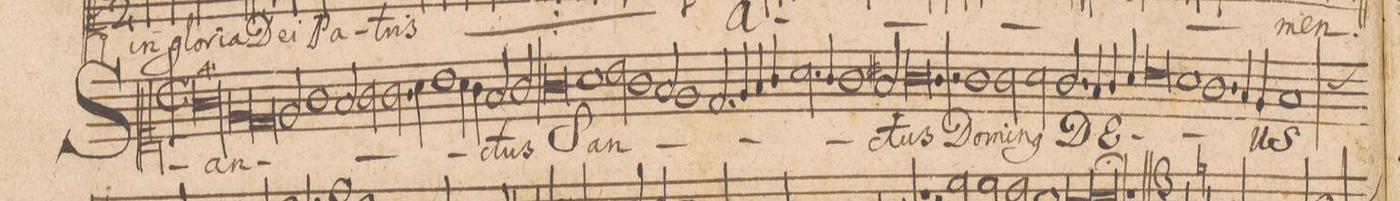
**kern	**text
*I"Cantus.	*
*clefC1	*
*k[]	*
*met(c|)	*
*M2/1	*
00g\	San-
=2-	=2-
=3-	=3-
*lig	*
1e/	.
1d/	.
*Xlig	*
=4-	=4-
2e/	.
1g\	.
2f/	.
*2\right	*
=5-	=5-
2g\	.
2.g\	.
4a\	.
1b\	.
=6-	=6-
4a\	.
4g\	.
2f/	.
2g/	-ctus
=7-	=7-
0g\	San-
=8-	=8-
1a\	.
2b\	.
1g\	.
=9-	=9-
2f/	.
1e/	.
=10-	=10-
2.d/	.
4e/	.
4f/	.
4g/	.
2.a\	.
=11-	=11-
4g\	.
1g\	.
2f#X/	.
=12-	=12-
0.g\	-ctus
=13-	=13-
2r	.
1g\	Do-
=14-	=14-
2g\	-mi-
2a\	-n(us)
2.g/	DE-
=15-	=15-
4fny/	.
4g/	.
4a/	.
0b\	.
=16-	=16-
1a\	.
=17-	=17-
1.g\	.
4f/	.
4e/	.
=18-	=18-
*custos:a	*
1f/	-US
*-	*-
